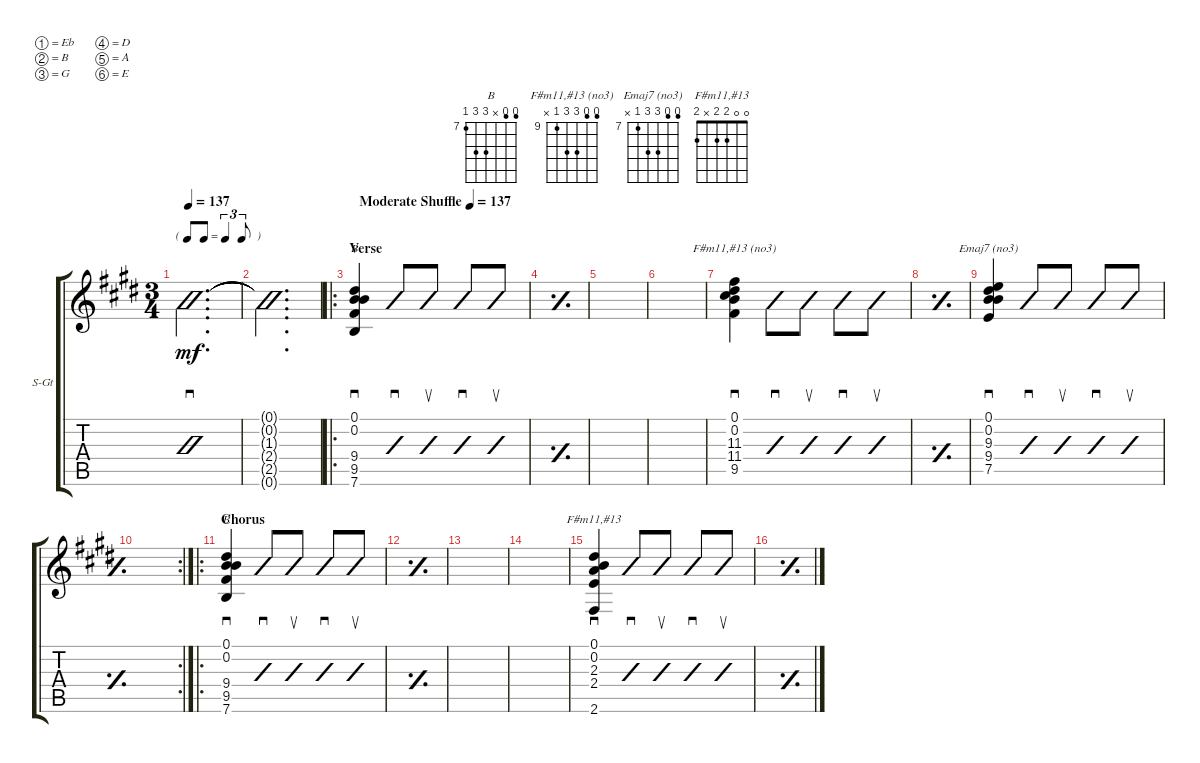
\defaultSystemsLayout 4
\bracketExtendMode groupsimilarinstruments
\firstSystemTrackNameOrientation horizontal
\otherSystemsTrackNameOrientation horizontal
\track ("Steel Guitar" "S-Gt") {instrument acousticguitarsteel}
\staff {score tabs}
\tuning (Eb4 B3 G3 D3 A2 E2)
\chord ("B" 6 6 x 9 9 7) {firstfret 7}
\chord ("F#m11,#13 (no3)" 8 8 11 11 9 x) {firstfret 9}
\chord ("Emaj7 (no3)" 6 6 9 9 7 x) {firstfret 7}
\chord ("F#m11,#13" 0 0 2 2 x 2)
\ts (3 4)
\tf triplet8th
\tempo 137
\clef g2
\ks e
(0.6 2.5 2.4 1.3 0.2 0.1).2{d sd lyrics (0 "") lyrics (1 "") lyrics (2 "") lyrics (3 "") lyrics (4 "") dy mf slashed} |
(0.6{t} 2.5{t} 2.4{t} 1.3{t} 0.2{t} 0.1{t}).2{d lyrics (0 "") lyrics (1 "") lyrics (2 "") lyrics (3 "") lyrics (4 "") slashed} |
\ro
\section ("" "Verse")
\tempo (137 "Moderate Shuffle")
(7.6 9.5 9.4 0.2 0.1).4{sd ch "B"} (7.6 9.5 9.4 0.2 0.1).8{sd slashed} (7.6 9.5 9.4 0.2 0.1).8{su slashed} (7.6 9.5 9.4 0.2 0.1).8{sd slashed} (7.6 9.5 9.4 0.2 0.1).8{su slashed} |
\simile simple
|
|
|
\simile none
(9.5 11.4 11.3 0.2 0.1).4{sd ch "F#m11,#13 (no3)"} (9.5 11.4 11.3 0.2 0.1).8{sd slashed} (9.5 11.4 11.3 0.2 0.1).8{su slashed} (9.5 11.4 11.3 0.2 0.1).8{sd slashed} (9.5 11.4 11.3 0.2 0.1).8{su slashed} |
\simile simple
|
\simile none
(7.5 9.4 9.3 0.2 0.1).4{sd ch "Emaj7 (no3)"} (7.5 9.4 9.3 0.2 0.1).8{sd slashed} (7.5 9.4 9.3 0.2 0.1).8{su slashed} (7.5 9.4 9.3 0.2 0.1).8{sd slashed} (7.5 9.4 9.3 0.2 0.1).8{su slashed} |
\rc 2
\simile simple
|
\ro
\section ("" "Chorus")
\simile none
(7.6 9.5 9.4 0.2 0.1).4{sd ch "B"} (7.6 9.5 9.4 0.2 0.1).8{sd slashed} (7.6 9.5 9.4 0.2 0.1).8{su slashed} (7.6 9.5 9.4 0.2 0.1).8{sd slashed} (7.6 9.5 9.4 0.2 0.1).8{su slashed} |
\simile simple
|
|
|
\simile none
(2.6 2.4 2.3 0.2 0.1).4{sd ch "F#m11,#13"} (2.6 2.4 2.3 0.2 0.1).8{sd slashed} (2.6 2.4 2.3 0.2 0.1).8{su slashed} (2.6 2.4 2.3 0.2 0.1).8{sd slashed} (2.6 2.4 2.3 0.2 0.1).8{su slashed} |
\simile simple
